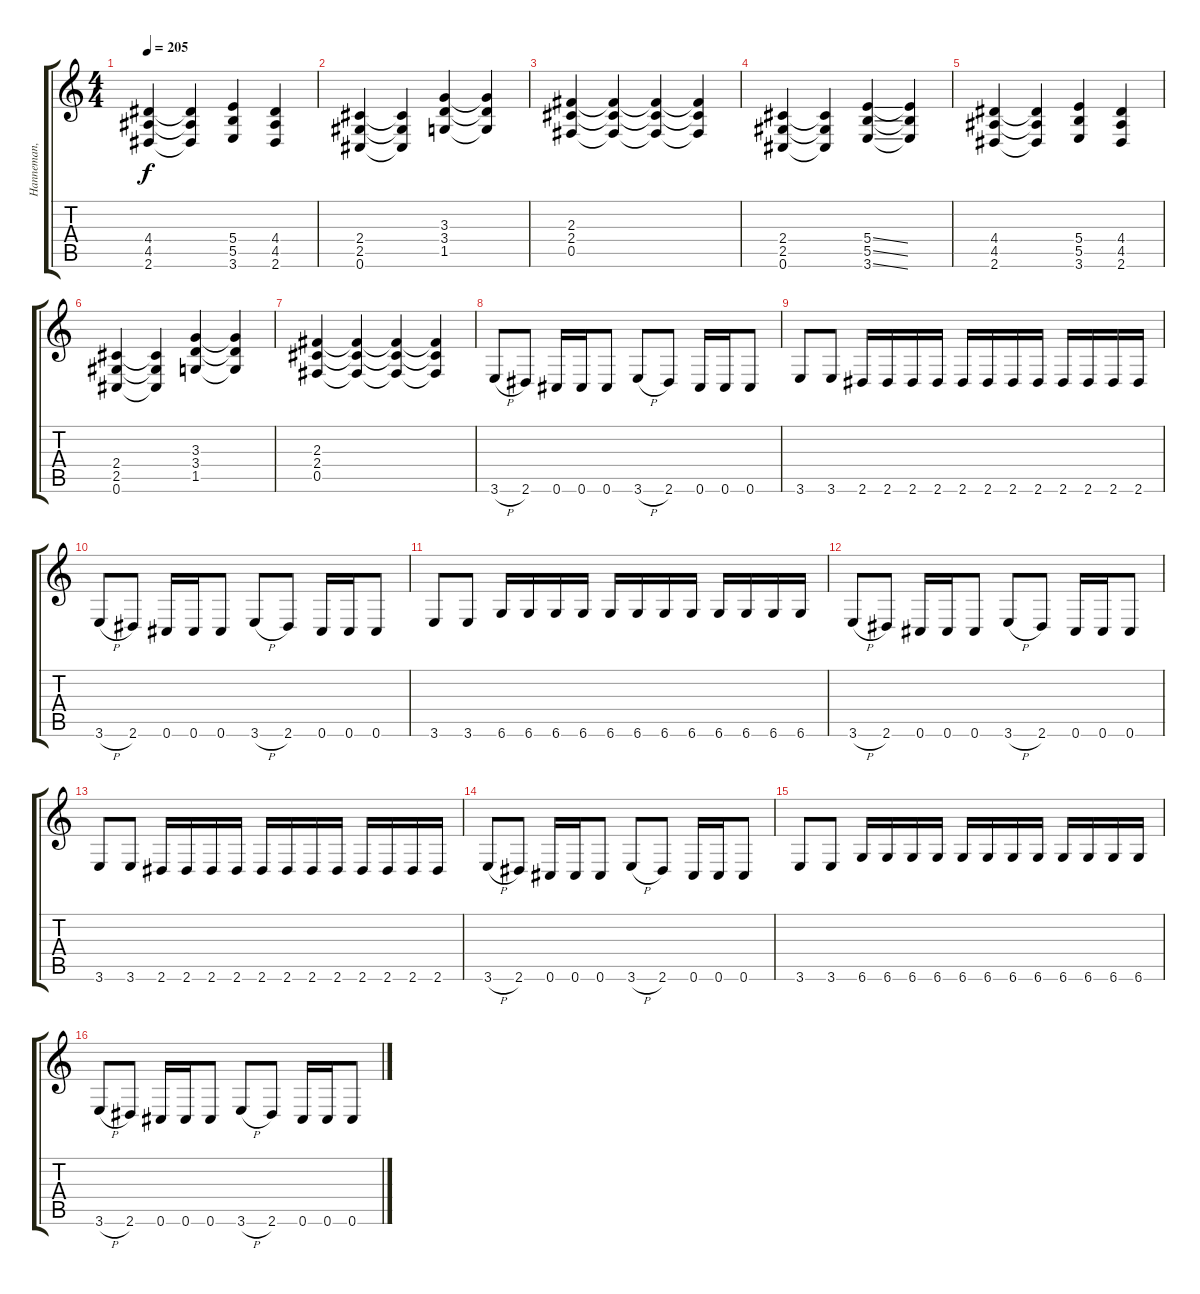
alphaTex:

\track ("Hanneman, Jeff" "Hanneman, ") {instrument distortionguitar}
\staff {score tabs}
\tuning (Db4 Ab3 E3 B2 Gb2 Db2) {hide}
\ts (4 4)
\tempo 205
\clef g2
\ks c
(4.4 4.5 2.6).4{dy f} (4.4{t} 4.5{t} 2.6{t}).4 (5.4 5.5 3.6).4 (4.4 4.5 2.6).4 |
(2.4 2.5 0.6).4 (2.4{t} 2.5{t} 0.6{t}).4 (3.3 3.4 1.5).4 (3.3{t} 3.4{t} 1.5{t}).4 |
(2.3 2.4 0.5).4 (2.3{t} 2.4{t} 0.5{t}).4 (2.3{t} 2.4{t} 0.5{t}).4 (2.3{t} 2.4{t} 0.5{t}).4 |
(2.4 2.5 0.6).4 (2.4{t} 2.5{t} 0.6{t}).4 (5.4{ss} 5.5{ss} 3.6{ss}).4 (5.4{t} 5.5{t} 3.6{t}).4 |
(4.4 4.5 2.6).4 (4.4{t} 4.5{t} 2.6{t}).4 (5.4 5.5 3.6).4 (4.4 4.5 2.6).4 |
(2.4 2.5 0.6).4 (2.4{t} 2.5{t} 0.6{t}).4 (3.3 3.4 1.5).4 (3.3{t} 3.4{t} 1.5{t}).4 |
(2.3 2.4 0.5).4 (2.3{t} 2.4{t} 0.5{t}).4 (2.3{t} 2.4{t} 0.5{t}).4 (2.3{t} 2.4{t} 0.5{t}).4 |
3.6{h}.8 2.6.8 0.6.16 0.6.16 0.6.8 3.6{h}.8 2.6.8 0.6.16 0.6.16 0.6.8 |
3.6.8 3.6.8 2.6.16 2.6.16 2.6.16 2.6.16 2.6.16 2.6.16 2.6.16 2.6.16 2.6.16 2.6.16 2.6.16 2.6.16 |
3.6{h}.8 2.6.8 0.6.16 0.6.16 0.6.8 3.6{h}.8 2.6.8 0.6.16 0.6.16 0.6.8 |
3.6.8 3.6.8 6.6.16 6.6.16 6.6.16 6.6.16 6.6.16 6.6.16 6.6.16 6.6.16 6.6.16 6.6.16 6.6.16 6.6.16 |
3.6{h}.8 2.6.8 0.6.16 0.6.16 0.6.8 3.6{h}.8 2.6.8 0.6.16 0.6.16 0.6.8 |
3.6.8 3.6.8 2.6.16 2.6.16 2.6.16 2.6.16 2.6.16 2.6.16 2.6.16 2.6.16 2.6.16 2.6.16 2.6.16 2.6.16 |
3.6{h}.8 2.6.8 0.6.16 0.6.16 0.6.8 3.6{h}.8 2.6.8 0.6.16 0.6.16 0.6.8 |
3.6.8 3.6.8 6.6.16 6.6.16 6.6.16 6.6.16 6.6.16 6.6.16 6.6.16 6.6.16 6.6.16 6.6.16 6.6.16 6.6.16 |
3.6{h}.8 2.6.8 0.6.16 0.6.16 0.6.8 3.6{h}.8 2.6.8 0.6.16 0.6.16 0.6.8
